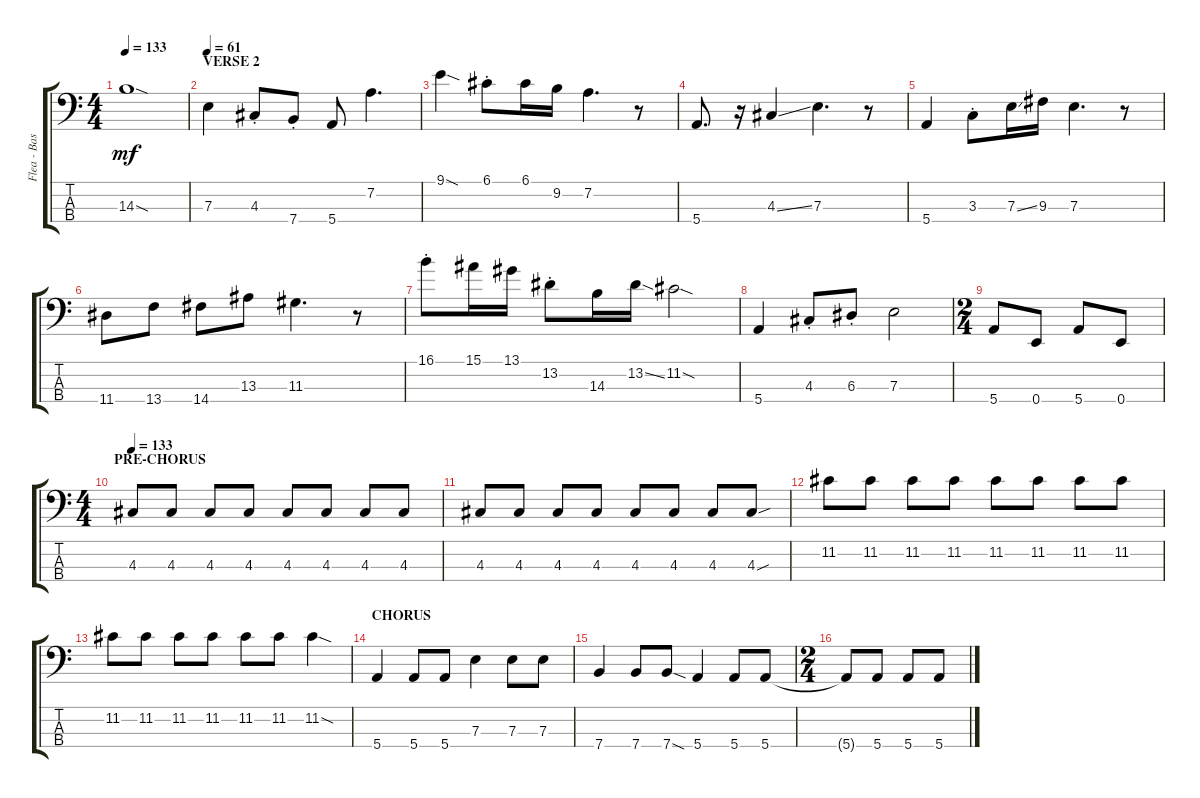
\track ("Flea - Bass" "Flea - Bas") {instrument electricbassfinger}
\staff {score tabs}
\tuning (G2 D2 A1 E1) {hide}
\ts (4 4)
\tempo 133
\clef f4
\ks c
14.3{sod t}.1{dy mf} |
\section ("" "VERSE 2")
\tempo 61
7.3.4 4.3{st}.8 7.4{st}.8 5.4.8 7.2.4{d} |
9.1{sod}.4 6.1{st}.8 6.1.16 9.2.16 7.2.4{d} r.8 |
5.4.8{d} r.16 4.3{ss}.4 7.3.4{d} r.8 |
5.4.4 3.3{st}.8 7.3{ss}.16 9.3.16 7.3.4{d} r.8 |
11.4.8 13.4.8 14.4.8 13.3.8 11.3.4{d} r.8 |
16.1{st}.8 15.1.16 13.1.16 13.2{st}.8 14.3.16 13.2{ss}.16 11.2{sod}.2 |
5.4.4 4.3{st}.8 6.3{st}.8 7.3.2 |
\ts (2 4)
5.4.8 0.4.8 5.4.8 0.4.8 |
\ts (4 4)
\section ("" "PRE-CHORUS")
\tempo 133
4.3.8 4.3.8 4.3.8 4.3.8 4.3.8 4.3.8 4.3.8 4.3.8 |
4.3.8 4.3.8 4.3.8 4.3.8 4.3.8 4.3.8 4.3.8 4.3{sou}.8 |
11.2.8 11.2.8 11.2.8 11.2.8 11.2.8 11.2.8 11.2.8 11.2.8 |
11.2.8 11.2.8 11.2.8 11.2.8 11.2.8 11.2.8 11.2{sod}.4 |
\section ("" "CHORUS")
5.4.4 5.4.8 5.4.8 7.3.4 7.3.8 7.3.8 |
7.4.4 7.4.8 7.4{sod}.8 5.4.4 5.4.8 5.4.8 |
\ts (2 4)
5.4{t}.8 5.4.8 5.4.8 5.4.8
